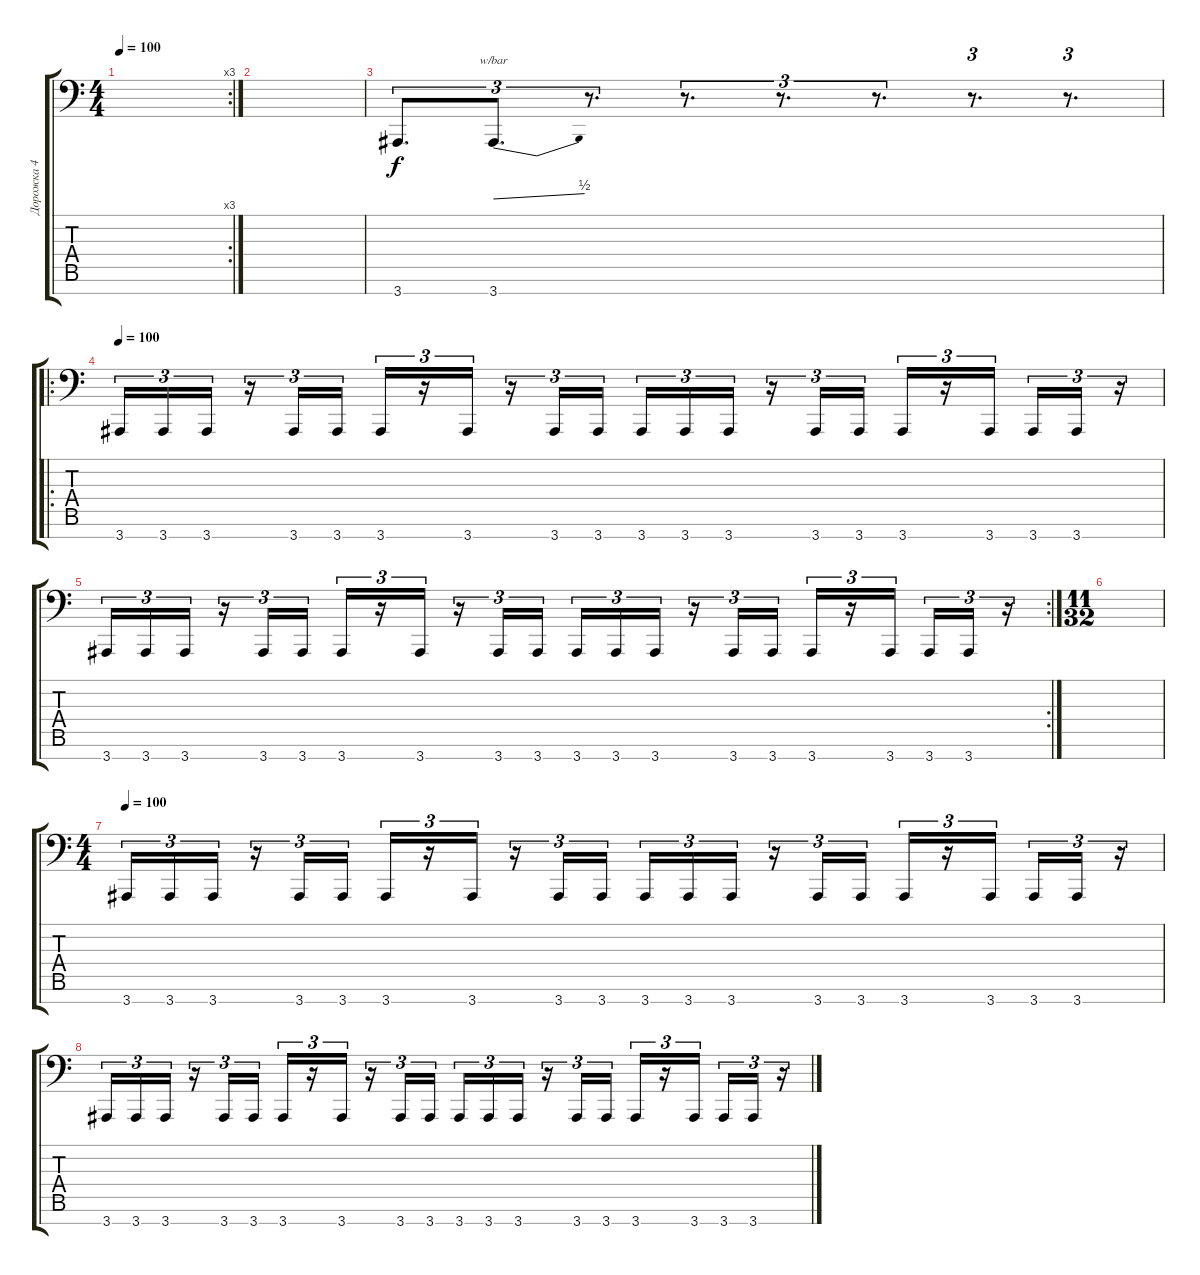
\track ("Дорожка 4" "Дорожка 4") {instrument electricbassfinger}
\staff {score tabs}
\tuning (C3 G2 Eb2 Bb1 F1 C1 G0) {hide}
\rc 3
\ts (4 4)
\tempo 100
\clef f4
\ks c
|
|
3.7.8{d tu (3 2)} 3.7.8{d tu (3 2) tbe (dive default 0 0 60 2)} r.8{d tu (3 2)} r.8{d tu (3 2)} r.8{d tu (3 2)} r.8{d tu (3 2)} r.8{d tu (3 2)} r.8{d tu (3 2)} |
\ro
\tempo 100
3.7.16{tu (3 2)} 3.7.16{tu (3 2)} 3.7.16{tu (3 2)} r.16{tu (3 2)} 3.7.16{tu (3 2)} 3.7.16{tu (3 2)} 3.7.16{tu (3 2)} r.16{tu (3 2)} 3.7.16{tu (3 2)} r.16{tu (3 2)} 3.7.16{tu (3 2)} 3.7.16{tu (3 2)} 3.7.16{tu (3 2)} 3.7.16{tu (3 2)} 3.7.16{tu (3 2)} r.16{tu (3 2)} 3.7.16{tu (3 2)} 3.7.16{tu (3 2)} 3.7.16{tu (3 2)} r.16{tu (3 2)} 3.7.16{tu (3 2) beam splitsecondary} 3.7.16{tu (3 2)} 3.7.16{tu (3 2)} r.16{tu (3 2)} |
\rc 2
3.7.16{tu (3 2)} 3.7.16{tu (3 2)} 3.7.16{tu (3 2)} r.16{tu (3 2)} 3.7.16{tu (3 2)} 3.7.16{tu (3 2)} 3.7.16{tu (3 2)} r.16{tu (3 2)} 3.7.16{tu (3 2)} r.16{tu (3 2)} 3.7.16{tu (3 2)} 3.7.16{tu (3 2)} 3.7.16{tu (3 2)} 3.7.16{tu (3 2)} 3.7.16{tu (3 2)} r.16{tu (3 2)} 3.7.16{tu (3 2)} 3.7.16{tu (3 2)} 3.7.16{tu (3 2)} r.16{tu (3 2)} 3.7.16{tu (3 2) beam splitsecondary} 3.7.16{tu (3 2)} 3.7.16{tu (3 2)} r.16{tu (3 2)} |
\ts (11 32)
|
\ts (4 4)
\tempo 100
3.7.16{tu (3 2)} 3.7.16{tu (3 2)} 3.7.16{tu (3 2)} r.16{tu (3 2)} 3.7.16{tu (3 2)} 3.7.16{tu (3 2)} 3.7.16{tu (3 2)} r.16{tu (3 2)} 3.7.16{tu (3 2)} r.16{tu (3 2)} 3.7.16{tu (3 2)} 3.7.16{tu (3 2)} 3.7.16{tu (3 2)} 3.7.16{tu (3 2)} 3.7.16{tu (3 2)} r.16{tu (3 2)} 3.7.16{tu (3 2)} 3.7.16{tu (3 2)} 3.7.16{tu (3 2)} r.16{tu (3 2)} 3.7.16{tu (3 2) beam splitsecondary} 3.7.16{tu (3 2)} 3.7.16{tu (3 2)} r.16{tu (3 2)} |
3.7.16{tu (3 2)} 3.7.16{tu (3 2)} 3.7.16{tu (3 2)} r.16{tu (3 2)} 3.7.16{tu (3 2)} 3.7.16{tu (3 2)} 3.7.16{tu (3 2)} r.16{tu (3 2)} 3.7.16{tu (3 2)} r.16{tu (3 2)} 3.7.16{tu (3 2)} 3.7.16{tu (3 2)} 3.7.16{tu (3 2)} 3.7.16{tu (3 2)} 3.7.16{tu (3 2)} r.16{tu (3 2)} 3.7.16{tu (3 2)} 3.7.16{tu (3 2)} 3.7.16{tu (3 2)} r.16{tu (3 2)} 3.7.16{tu (3 2) beam splitsecondary} 3.7.16{tu (3 2)} 3.7.16{tu (3 2)} r.16{tu (3 2)}
